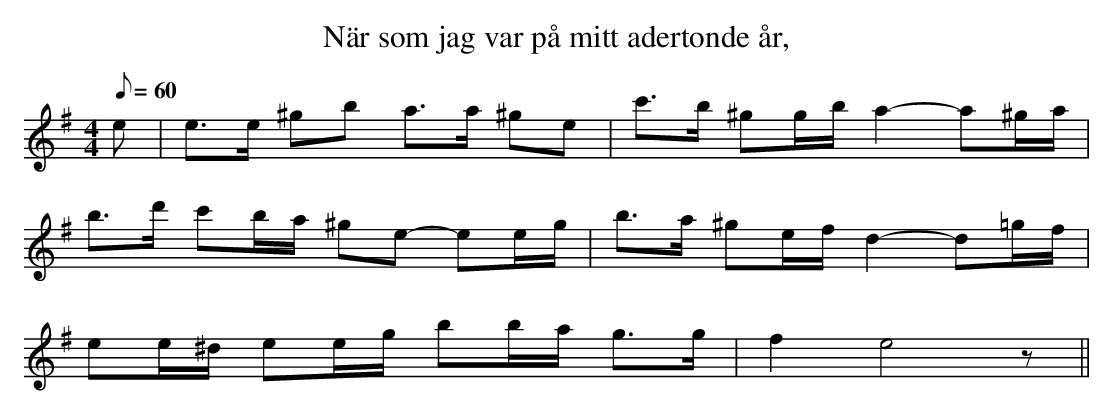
X:1
T: När som jag var på mitt adertonde år,
M: 4/4
L: 1/8
Q:60
K:Em
e | e>e ^gb a>a ^ge | c'>b ^gg/b/ a2-a^g/a/ |
b>d' c'b/a/ ^ge- ee/g/ | b>a ^ge/f/ d2-d=g/f/ |
ee/^d/ ee/g/ bb/a/ g>g | f2e4z ||
